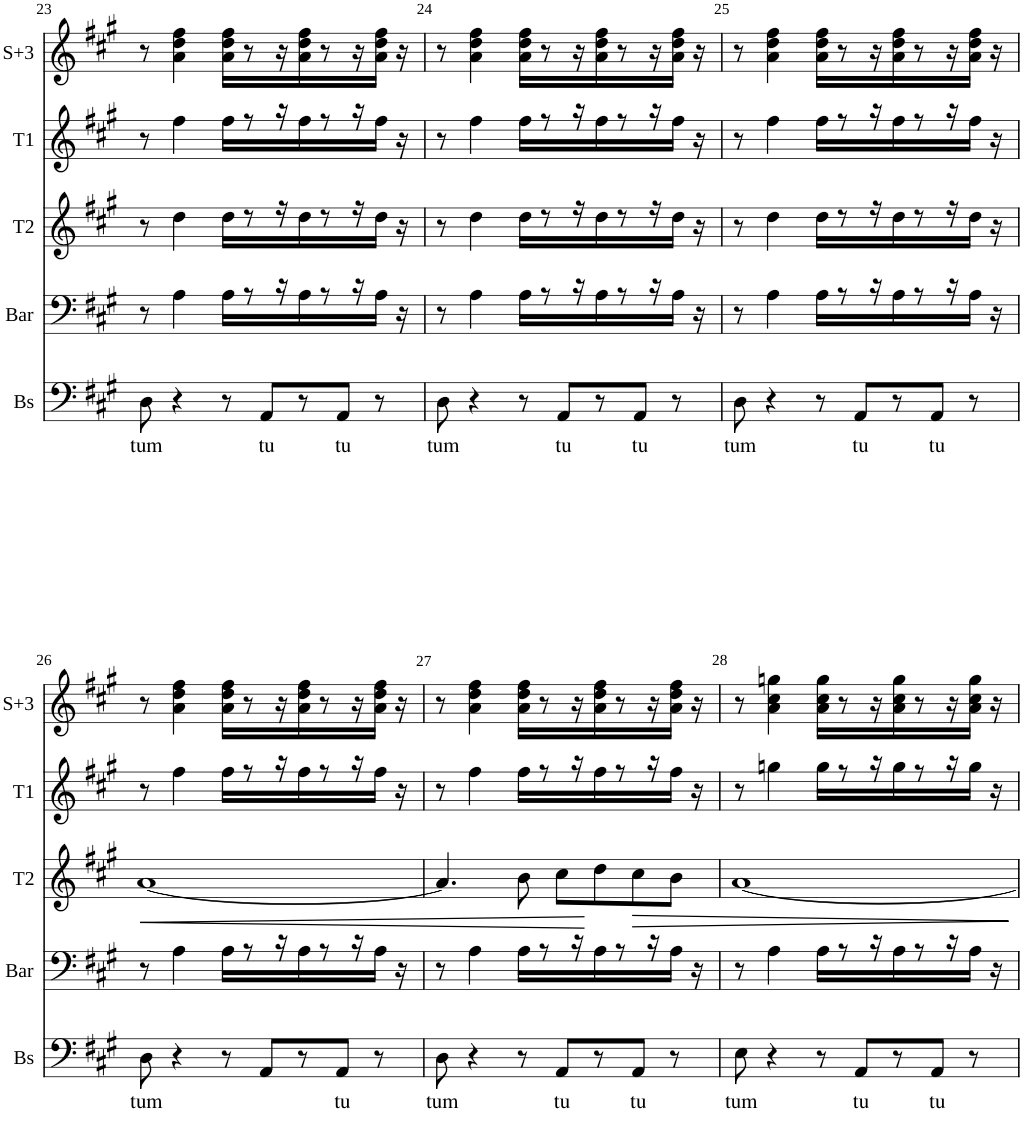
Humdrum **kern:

**kern	**text	**kern	**kern	**dynam	**kern	**kern
*part5	*part5	*part4	*part3	*part3	*part2	*part1
*staff5	*staff5	*staff4	*staff3	*staff3	*staff2	*staff1
*I"Basso	*	*I"Baritono	*I"Ten 2	*	*I"Ten 1	*I"Soli+trio
*I'Bs	*	*I'Bar	*I'T2	*	*I'T1	*I'S+3
!!LO:PB:g=z
*clefF4	*	*clefF4	*clefG2	*	*clefG2	*clefG2
*k[f#c#g#]	*	*k[f#c#g#]	*k[f#c#g#]	*	*k[f#c#g#]	*k[f#c#g#]
*A:	*	*A:	*A:	*	*A:	*A:
*M4/4	*	*M4/4	*M4/4	*	*M4/4	*M4/4
*met(c)	*	*met(c)	*met(c)	*	*met(c)	*met(c)
=23	=23	=23	=23	=23	=23	=23
!	!LO:LY:b	!	!	!	!	!
8D\	tum	8r	8r	.	8r	8r
4r	.	4A\	4dd\	.	4ff#\	4a\ 4dd\ 4ff#\
8r	.	16A\KL	16dd\KL	.	16ff#\KL	16a\ 16dd\ 16ff#\KL
.	.	8r	8r	.	8r	8r
!	!LO:LY:b	!	!	!	!	!
8AA/L	tu	.	.	.	.	.
.	.	16r	16r	.	16r	16r
8r	.	16A\J	16dd\J	.	16ff#\J	16a\ 16dd\ 16ff#\J
.	.	8r	8r	.	8r	8r
!	!LO:LY:b	!	!	!	!	!
8AA/J	tu	.	.	.	.	.
.	.	16r	16r	.	16r	16r
8r	.	16A\JJ	16dd\JJ	.	16ff#\JJ	16a\ 16dd\ 16ff#\JJ
.	.	16r	16r	.	16r	16r
=24	=24	=24	=24	=24	=24	=24
!	!LO:LY:b	!	!	!	!	!
8D\	tum	8r	8r	.	8r	8r
4r	.	4A\	4dd\	.	4ff#\	4a\ 4dd\ 4ff#\
8r	.	16A\KL	16dd\KL	.	16ff#\KL	16a\ 16dd\ 16ff#\KL
.	.	8r	8r	.	8r	8r
!	!LO:LY:b	!	!	!	!	!
8AA/L	tu	.	.	.	.	.
.	.	16r	16r	.	16r	16r
8r	.	16A\J	16dd\J	.	16ff#\J	16a\ 16dd\ 16ff#\J
.	.	8r	8r	.	8r	8r
!	!LO:LY:b	!	!	!	!	!
8AA/J	tu	.	.	.	.	.
.	.	16r	16r	.	16r	16r
8r	.	16A\JJ	16dd\JJ	.	16ff#\JJ	16a\ 16dd\ 16ff#\JJ
.	.	16r	16r	.	16r	16r
=25	=25	=25	=25	=25	=25	=25
!	!LO:LY:b	!	!	!	!	!
8D\	tum	8r	8r	.	8r	8r
4r	.	4A\	4dd\	.	4ff#\	4a\ 4dd\ 4ff#\
8r	.	16A\KL	16dd\KL	.	16ff#\KL	16a\ 16dd\ 16ff#\KL
.	.	8r	8r	.	8r	8r
!	!LO:LY:b	!	!	!	!	!
8AA/L	tu	.	.	.	.	.
.	.	16r	16r	.	16r	16r
8r	.	16A\J	16dd\J	.	16ff#\J	16a\ 16dd\ 16ff#\J
.	.	8r	8r	.	8r	8r
!	!LO:LY:b	!	!	!	!	!
8AA/J	tu	.	.	.	.	.
.	.	16r	16r	.	16r	16r
8r	.	16A\JJ	16dd\JJ	.	16ff#\JJ	16a\ 16dd\ 16ff#\JJ
.	.	16r	16r	.	16r	16r
!!LO:LB:g=z
=26	=26	=26	=26	=26	=26	=26
!	!LO:LY:b	!	!	!LO:HP:b	!	!
8D\	tum	8r	[1a	<	8r	8r
4r	.	4A\	.	.	4ff#\	4a\ 4dd\ 4ff#\
8r	.	16A\KL	.	.	16ff#\KL	16a\ 16dd\ 16ff#\KL
.	.	8r	.	.	8r	8r
8AA/L	.	.	.	.	.	.
.	.	16r	.	.	16r	16r
8r	.	16A\J	.	.	16ff#\J	16a\ 16dd\ 16ff#\J
.	.	8r	.	.	8r	8r
!	!LO:LY:b	!	!	!	!	!
8AA/J	tu	.	.	.	.	.
.	.	16r	.	.	16r	16r
8r	.	16A\JJ	.	.	16ff#\JJ	16a\ 16dd\ 16ff#\JJ
.	.	16r	.	.	16r	16r
=27	=27	=27	=27	=27	=27	=27
!	!LO:LY:b	!	!	!	!	!
8D\	tum	8r	4.a/]	.	8r	8r
4r	.	4A\	.	.	4ff#\	4a\ 4dd\ 4ff#\
8r	.	16A\KL	8b\	.	16ff#\KL	16a\ 16dd\ 16ff#\KL
.	.	8r	.	.	8r	8r
!	!LO:LY:b	!	!	!	!	!
8AA/L	tu	.	8cc#\L	.	.	.
.	.	16r	.	.	16r	16r
8r	.	16A\J	8dd\	[	16ff#\J	16a\ 16dd\ 16ff#\J
.	.	8r	.	.	8r	8r
!	!LO:LY:b	!	!	!LO:HP:b	!	!
8AA/J	tu	.	8cc#\	>	.	.
.	.	16r	.	.	16r	16r
8r	.	16A\JJ	8b\J	.	16ff#\JJ	16a\ 16dd\ 16ff#\JJ
.	.	16r	.	.	16r	16r
=28	=28	=28	=28	=28	=28	=28
!	!LO:LY:b	!	!	!	!	!
8E\	tum	8r	[1a	.	8r	8r
4r	.	4A\	.	.	4ggn\	4a\ 4cc#\ 4ggn\
8r	.	16A\KL	.	.	16gg\KL	16a\ 16cc#\ 16gg\KL
.	.	8r	.	.	8r	8r
!	!LO:LY:b	!	!	!	!	!
8AA/L	tu	.	.	.	.	.
.	.	16r	.	.	16r	16r
8r	.	16A\J	.	.	16gg\J	16a\ 16cc#\ 16gg\J
.	.	8r	.	.	8r	8r
!	!LO:LY:b	!	!	!	!	!
8AA/J	tu	.	.	.	.	.
.	.	16r	.	.	16r	16r
8r	.	16A\JJ	.	.	16gg\JJ	16a\ 16cc#\ 16gg\JJ
.	.	16r	.	.	16r	16r
.	.	.	.	]	.	.
=	=	=	=	=	=	=
*-	*-	*-	*-	*-	*-	*-
